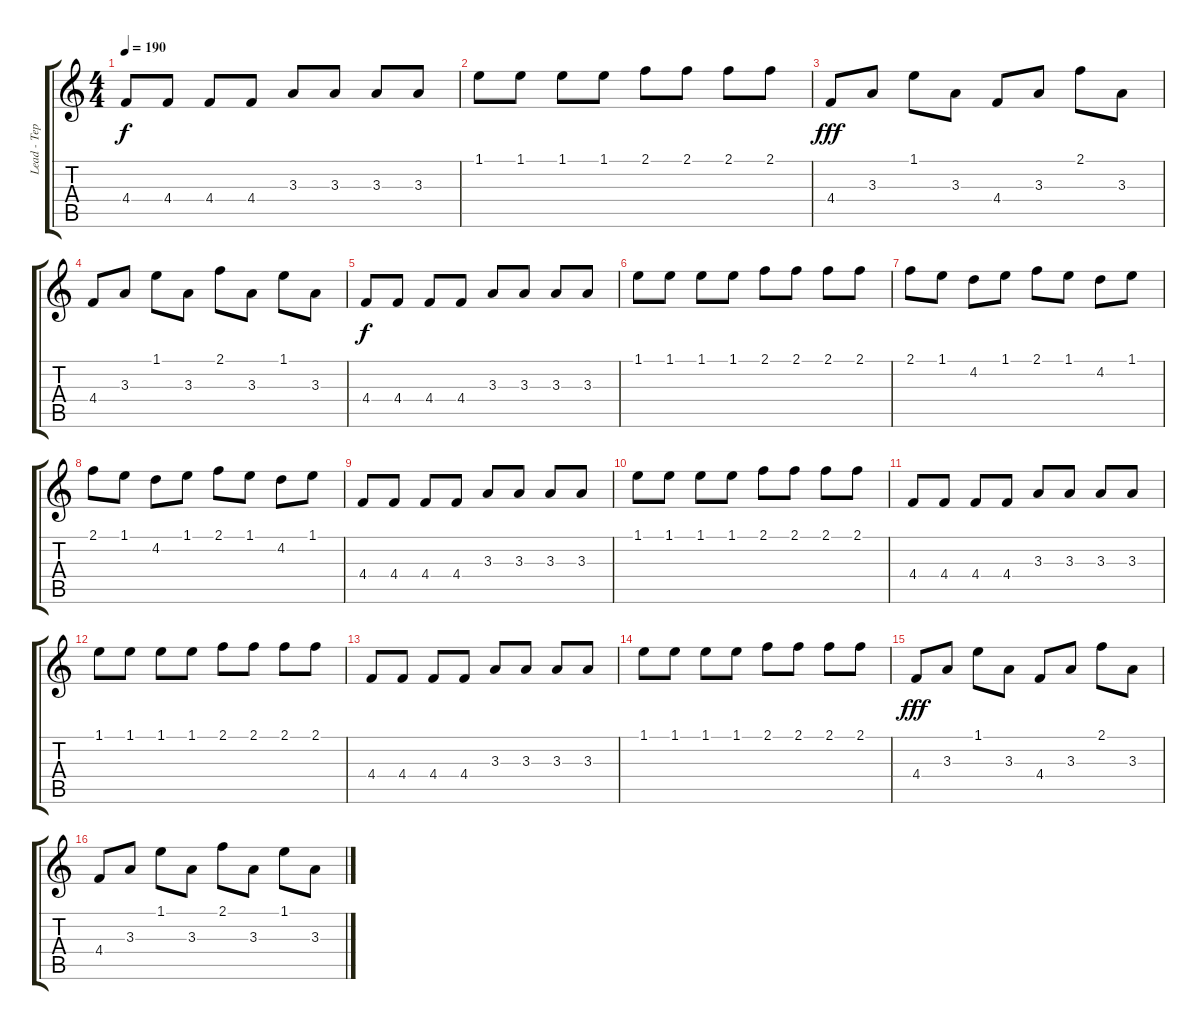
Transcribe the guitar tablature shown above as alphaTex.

\track ("Lead - Teppei" "Lead - Tep") {instrument distortionguitar}
\staff {score tabs}
\tuning (Eb4 Bb3 Gb3 Db3 Ab2 Db2) {hide}
\ts (4 4)
\tempo 190
\clef g2
\ks c
4.4.8{dy f} 4.4.8 4.4.8 4.4.8 3.3.8 3.3.8 3.3.8 3.3.8 |
1.1.8 1.1.8 1.1.8 1.1.8 2.1.8 2.1.8 2.1.8 2.1.8 |
4.4.8{dy fff} 3.3.8 1.1.8 3.3.8 4.4.8 3.3.8 2.1.8 3.3.8 |
4.4.8 3.3.8 1.1.8 3.3.8 2.1.8 3.3.8 1.1.8 3.3.8 |
4.4.8{dy f} 4.4.8 4.4.8 4.4.8 3.3.8 3.3.8 3.3.8 3.3.8 |
1.1.8 1.1.8 1.1.8 1.1.8 2.1.8 2.1.8 2.1.8 2.1.8 |
2.1.8 1.1.8 4.2.8 1.1.8 2.1.8 1.1.8 4.2.8 1.1.8 |
2.1.8 1.1.8 4.2.8 1.1.8 2.1.8 1.1.8 4.2.8 1.1.8 |
4.4.8 4.4.8 4.4.8 4.4.8 3.3.8 3.3.8 3.3.8 3.3.8 |
1.1.8 1.1.8 1.1.8 1.1.8 2.1.8 2.1.8 2.1.8 2.1.8 |
4.4.8 4.4.8 4.4.8 4.4.8 3.3.8 3.3.8 3.3.8 3.3.8 |
1.1.8 1.1.8 1.1.8 1.1.8 2.1.8 2.1.8 2.1.8 2.1.8 |
4.4.8 4.4.8 4.4.8 4.4.8 3.3.8 3.3.8 3.3.8 3.3.8 |
1.1.8 1.1.8 1.1.8 1.1.8 2.1.8 2.1.8 2.1.8 2.1.8 |
4.4.8{dy fff} 3.3.8 1.1.8 3.3.8 4.4.8 3.3.8 2.1.8 3.3.8 |
4.4.8 3.3.8 1.1.8 3.3.8 2.1.8 3.3.8 1.1.8 3.3.8
